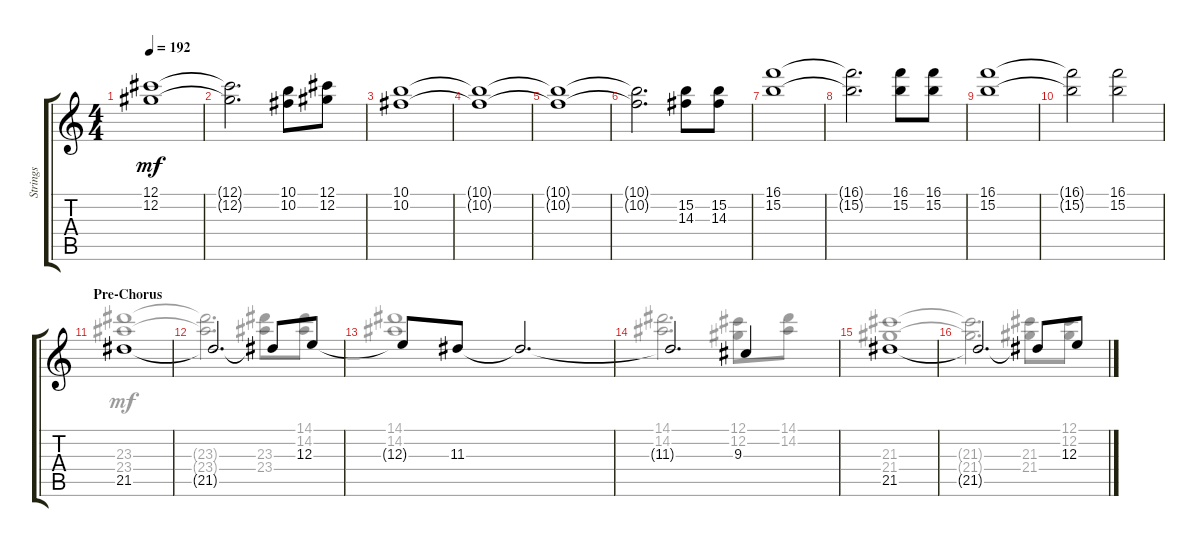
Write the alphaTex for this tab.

\track ("Strings" "Strings") {instrument electricguitarclean}
\staff {score tabs}
\tuning (Db4 Ab3 E3 B2 Gb2 B1) {hide}
\voice
\ts (4 4)
\tempo 192
\clef g2
\ks aminor
(12.1{t} 12.2{t}).1{dy mf} |
(12.1{t} 12.2{t}).2{d} (10.1 10.2).8 (12.1 12.2).8 |
(10.1 10.2).1 |
(10.1{t} 10.2{t}).1 |
(10.1{t} 10.2{t}).1 |
(10.1{t} 10.2{t}).2{d} (15.2 14.3).8 (15.2 14.3).8 |
(16.1 15.2).1 |
(16.1{t} 15.2{t}).2{d} (16.1 15.2).8 (16.1 15.2).8 |
(16.1 15.2).1 |
(16.1{t} 15.2{t}).2 (16.1 15.2).2 |
\section ("" "Pre-Chorus")
21.5.1 |
21.5{t}.2{d} 21.5{t}.8 12.3.8 |
12.3{t}.8 11.3.8 11.3{t}.2{d} |
11.3{t}.2{d} 9.3.4 |
21.5.1 |
21.5{t}.2{d} 21.5{t}.8 12.3.8
\voice
\clef g2
\ottava regular
\simile none
\ks aminor
|
|
|
|
|
|
|
|
|
|
(23.3 23.4).1 |
(23.3{t} 23.4{t}).2{d} (23.3 23.4).8 (14.1 14.2).8 |
(14.1 14.2).1 |
(14.1 14.2).2{d} (12.1 12.2).8 (14.1 14.2).8 |
(21.3 21.4).1 |
(21.3{t} 21.4{t}).2{d} (21.3 21.4).8 (12.1 12.2).8
